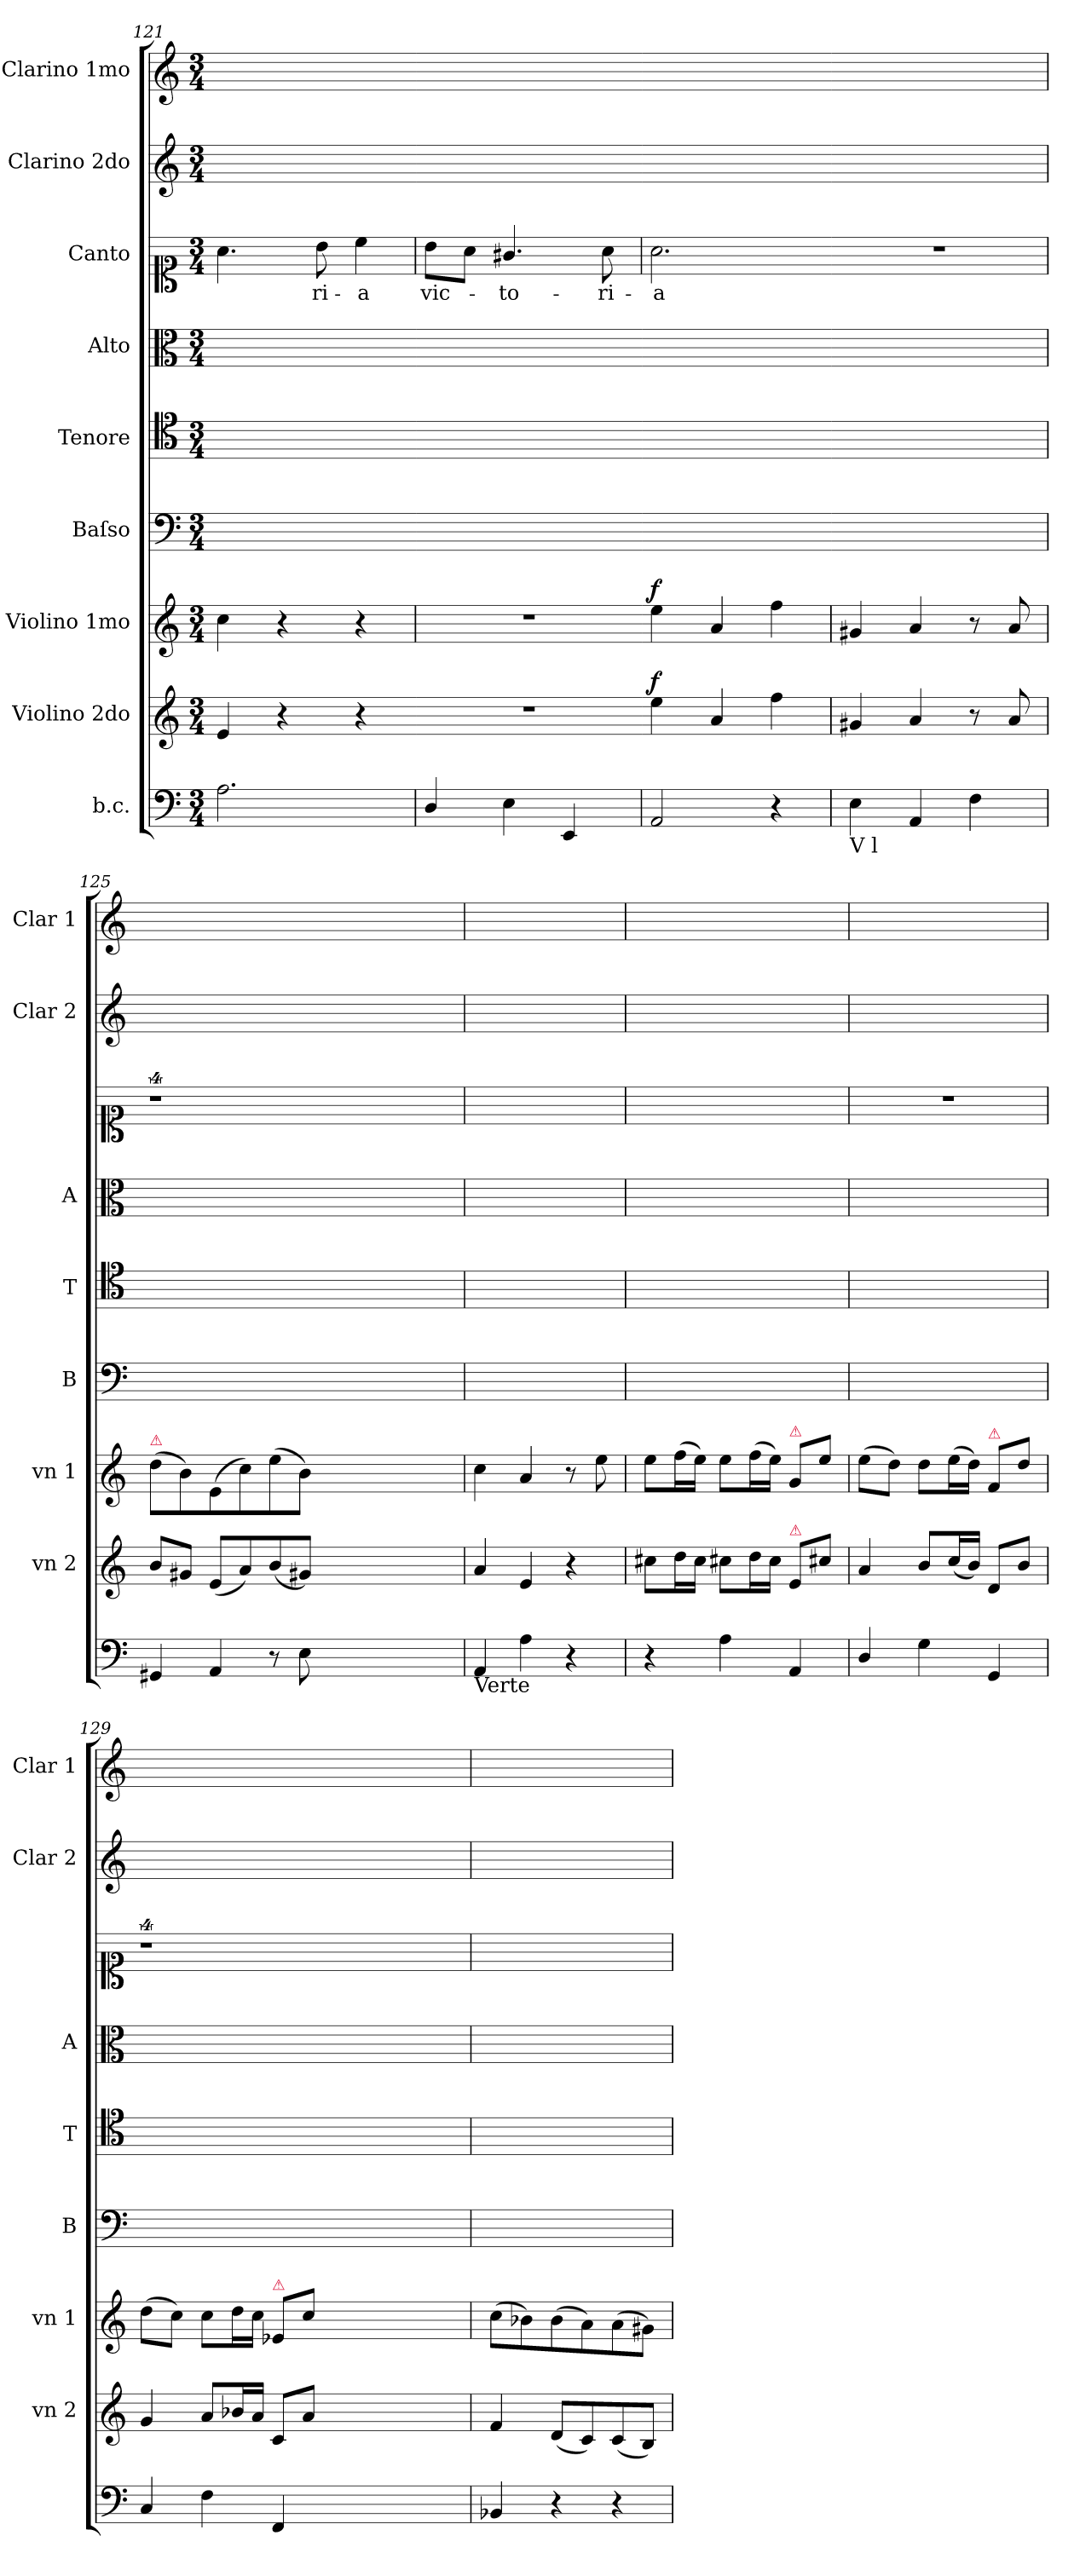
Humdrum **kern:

**kern	**kern	**dynam	**kern	**dynam	**kern	**kern	**kern	**kern	**text	**kern	**kern
*part9	*part8	*part8	*part7	*part7	*part6	*part5	*part4	*part3	*part3	*part2	*part1
*staff9	*staff8	*staff8	*staff7	*staff7	*staff6	*staff5	*staff4	*staff3	*staff3	*staff2	*staff1
*I"b.c.	*I"Violino 2do	*	*I"Violino 1mo	*	*I"Baſso	*I"Tenore	*I"Alto	*I"Canto	*	*I"Clarino 2do	*I"Clarino 1mo
*	*I'vn 2	*	*I'vn 1	*	*I'B	*I'T	*I'A	*	*	*I'Clar 2	*I'Clar 1
*clefF4	*clefG2	*	*clefG2	*	*clefF4	*clefC4	*clefC3	*clefC1	*	*clefG2	*clefG2
*k[]	*k[]	*	*k[]	*	*k[]	*k[]	*k[]	*k[]	*	*k[]	*k[]
*M3/4	*M3/4	*	*M3/4	*	*M3/4	*M3/4	*M3/4	*M3/4	*	*M3/4	*M3/4
=121	=121	=121	=121	=121	=121	=121	=121	=121	=121	=121	=121
2.A\	4e/	.	4cc\	.	2.ryy	2.ryy	2.ryy	4.a\	.	2.ryy	2.ryy
.	4r	.	4r	.	.	.	.	.	.	.	.
.	.	.	.	.	.	.	.	8b\	-ri-	.	.
.	4r	.	4r	.	.	.	.	4cc\	-a	.	.
=122	=122-	=122	=122	=122	=122	=122	=122	=122	=122	=122	=122
4D/	2.r	.	2.r	.	2.ryy	2.ryy	2.ryy	8b\L	vic-	2.ryy	2.ryy
.	.	.	.	.	.	.	.	8a\J	.	.	.
4E\	.	.	.	.	.	.	.	4.g#X/	-to-	.	.
4EE/	.	.	.	.	.	.	.	.	.	.	.
.	.	.	.	.	.	.	.	8a\	-ri-	.	.
=123	=123-	=123	=123	=123	=123	=123	=123	=123	=123	=123	=123
!	!	!LO:DY:a	!	!LO:DY:a	!	!	!	!	!	!	!
2AA/	4ee\	f	4ee\	f	2.ryy	2.ryy	2.ryy	2.a\	-a	2.ryy	2.ryy
.	4a/	.	4a/	.	.	.	.	.	.	.	.
4r	4ff\	.	4ff\	.	.	.	.	.	.	.	.
=124	=124	=124	=124	=124	=124	=124	=124	=124-	=124	=124	=124
!LO:TX:b:t=V l	!	!	!	!	!	!	!	!	!	!	!
4E\	4g#X/	.	4g#X/	.	2.ryy	2.ryy	2.ryy	2.r	.	2.ryy	2.ryy
4AA/	4a/	.	4a/	.	.	.	.	.	.	.	.
4F\	8r	.	8r	.	.	.	.	.	.	.	.
.	8a/	.	8a/	.	.	.	.	.	.	.	.
=125	=125	=125	=125	=125	=125	=125	=125	=125	=125	=125	=125
!	!	!	!LO:TX:a:color=crimson:t=⚠	!	!	!	!	!	!	!	!
4GG#X/	8b/L	.	(8dd\L	.	2.ryy	2.ryy	2.ryy	4%9r	.	2.ryy	2.ryy
.	8g#X/J	.	8b\)	.	.	.	.	.	.	.	.
4AA/	(8e/L	.	(8e/	.	.	.	.	.	.	.	.
.	8a/)	.	8cc\)	.	.	.	.	.	.	.	.
8r	(8b/	.	(8ee\	.	.	.	.	.	.	.	.
8E\	8g#X/J)	.	8b\J)	.	.	.	.	.	.	.	.
1.ryy	1.ryy	.	1.ryy	.	1.ryy	1.ryy	1.ryy	.	.	1.ryy	1.ryy
=126	=126	=126	=126	=126	=126	=126	=126	=126	=126	=126	=126
4AA/	4a/	.	4cc\	.	2.ryy	2.ryy	2.ryy	2.ryy	.	2.ryy	2.ryy
4A\	4e/	.	4a/	.	.	.	.	.	.	.	.
4r	4r	.	8r	.	.	.	.	.	.	.	.
.	.	.	8ee\	.	.	.	.	.	.	.	.
!LO:TX:b:t=Verte	!	!	!	!	!	!	!	!	!	!	!
=127	=127	=127	=127	=127	=127	=127	=127	=127	=127	=127	=127
4r	8cc#X\L	.	8ee\L	.	2.ryy	2.ryy	2.ryy	2.ryy	.	2.ryy	2.ryy
.	16dd\L	.	(16ff\L	.	.	.	.	.	.	.	.
.	16cc#\JJ	.	16ee\JJ)	.	.	.	.	.	.	.	.
4A\	8cc#X\L	.	8ee\L	.	.	.	.	.	.	.	.
.	16dd\L	.	(16ff\L	.	.	.	.	.	.	.	.
.	16cc#\JJ	.	16ee\JJ)	.	.	.	.	.	.	.	.
!	!	!	!LO:TX:a:color=crimson:t=⚠	!	!	!	!	!	!	!	!
!	!LO:TX:a:color=crimson:t=⚠	!	!	!	!	!	!	!	!	!	!
4AA/	8e/L	.	8g/L	.	.	.	.	.	.	.	.
.	8cc#X\J	.	8ee\J	.	.	.	.	.	.	.	.
=128	=128	=128	=128	=128	=128	=128	=128	=128	=128	=128	=128
4D/	4a/	.	(8ee\L	.	2.ryy	2.ryy	2.ryy	2.r	.	2.ryy	2.ryy
.	.	.	8dd\J)	.	.	.	.	.	.	.	.
4G\	8b/L	.	8dd\L	.	.	.	.	.	.	.	.
.	(16cc/L	.	(16ee\L	.	.	.	.	.	.	.	.
.	16b/JJ)	.	16dd\JJ)	.	.	.	.	.	.	.	.
!	!	!	!LO:TX:a:color=crimson:t=⚠	!	!	!	!	!	!	!	!
4GG/	8d/L	.	8f/L	.	.	.	.	.	.	.	.
.	8b/J	.	8dd/J	.	.	.	.	.	.	.	.
=129	=129	=129	=129	=129	=129	=129	=129	=129	=129	=129	=129
4C/	4g/	.	(8dd\L	.	2.ryy	2.ryy	2.ryy	4%9r	.	2.ryy	2.ryy
.	.	.	8cc\J)	.	.	.	.	.	.	.	.
4F\	8a/L	.	8cc\L	.	.	.	.	.	.	.	.
.	16b-X/L	.	16dd\L	.	.	.	.	.	.	.	.
.	16a/JJ	.	16cc\JJ	.	.	.	.	.	.	.	.
!	!	!	!LO:TX:a:color=crimson:t=⚠	!	!	!	!	!	!	!	!
4FF/	8c/L	.	8e-X/L	.	.	.	.	.	.	.	.
.	8a/J	.	8cc\J	.	.	.	.	.	.	.	.
1.ryy	1.ryy	.	1.ryy	.	1.ryy	1.ryy	1.ryy	.	.	1.ryy	1.ryy
=130	=130	=130	=130	=130	=130	=130	=130	=130	=130	=130	=130
4BB-X/	4f/	.	(8cc\L	.	2.ryy	2.ryy	2.ryy	2.ryy	.	2.ryy	2.ryy
.	.	.	8b-X\)	.	.	.	.	.	.	.	.
4r	(8d/L	.	(8b-\	.	.	.	.	.	.	.	.
.	8c/)	.	8a\)	.	.	.	.	.	.	.	.
4r	(8c/	.	(8a\	.	.	.	.	.	.	.	.
.	8B/J)	.	8g#X\J)	.	.	.	.	.	.	.	.
=	=	=	=	=	=	=	=	=	=	=	=
*-	*-	*-	*-	*-	*-	*-	*-	*-	*-	*-	*-
